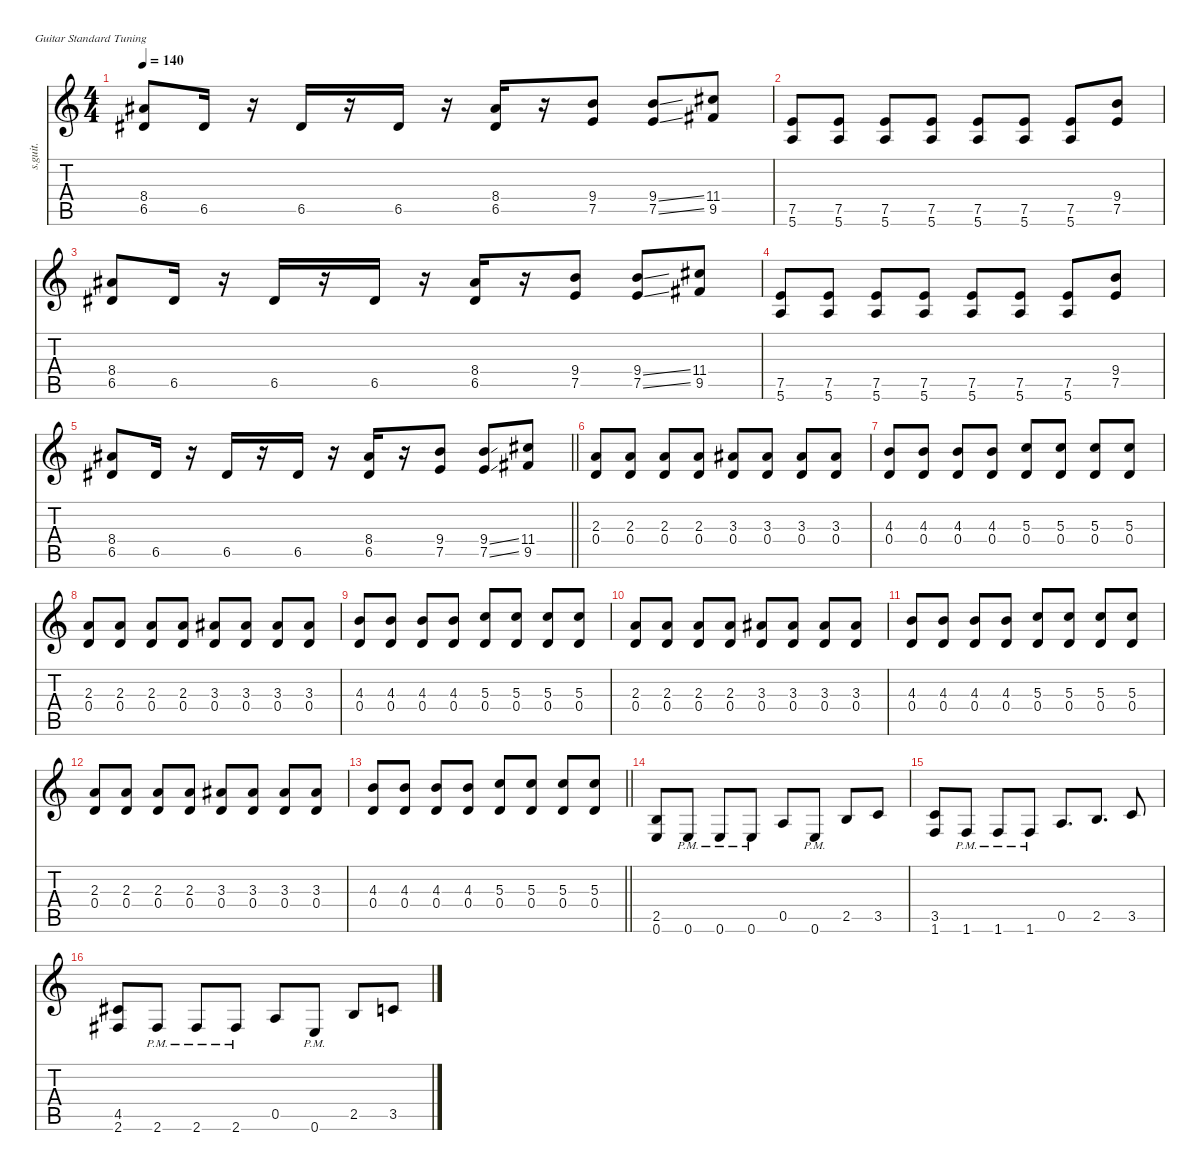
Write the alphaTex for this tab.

\defaultSystemsLayout 4
\hideDynamics
\bracketExtendMode nobrackets
\otherSystemsTrackNameOrientation horizontal
\track ("Gtr. I" "s.guit.") {defaultSystemsLayout 8 instrument acousticguitarsteel}
\staff {score tabs}
\tuning (E4 B3 G3 D3 A2 E2)
\ts (4 4)
\tempo 140
\clef g2
\ks c
(8.4{acc #} 6.5{acc #}).8{dy f beam Up} 6.5{acc #}.16{beam Up} r.16{beam Up} 6.5{acc #}.16{beam Up} r.16{beam Up} 6.5{acc #}.16{beam Up} r.16{beam Up} (8.4{acc #} 6.5{acc #}).16{beam Up} r.16{beam Up} (9.4 7.5).8{beam Up} (9.4{ss} 7.5{ss}).8{beam Up} (11.4{acc #} 9.5{acc #}).8{beam Up} |
(7.5 5.6).8{beam Up} (7.5 5.6).8{beam Up} (7.5 5.6).8{beam Up} (7.5 5.6).8{beam Up} (7.5 5.6).8{beam Up} (7.5 5.6).8{beam Up} (7.5 5.6).8{beam Up} (9.4 7.5).8{beam Up} |
(8.4{acc #} 6.5{acc #}).8{beam Up} 6.5{acc #}.16{beam Up} r.16{beam Up} 6.5{acc #}.16{beam Up} r.16{beam Up} 6.5{acc #}.16{beam Up} r.16{beam Up} (8.4{acc #} 6.5{acc #}).16{beam Up} r.16{beam Up} (9.4 7.5).8{beam Up} (9.4{ss} 7.5{ss}).8{beam Up} (11.4{acc #} 9.5{acc #}).8{beam Up} |
(7.5 5.6).8{beam Up} (7.5 5.6).8{beam Up} (7.5 5.6).8{beam Up} (7.5 5.6).8{beam Up} (7.5 5.6).8{beam Up} (7.5 5.6).8{beam Up} (7.5 5.6).8{beam Up} (9.4 7.5).8{beam Up} |
\barLineRight lightlight
(8.4{acc #} 6.5{acc #}).8{beam Up} 6.5{acc #}.16{beam Up} r.16{beam Up} 6.5{acc #}.16{beam Up} r.16{beam Up} 6.5{acc #}.16{beam Up} r.16{beam Up} (8.4{acc #} 6.5{acc #}).16{beam Up} r.16{beam Up} (9.4 7.5).8{beam Up} (9.4{ss} 7.5{ss}).8{beam Up} (11.4{acc #} 9.5{acc #}).8{beam Up} |
(2.3 0.4).8{beam Up} (2.3 0.4).8{beam Up} (2.3 0.4).8{beam Up} (2.3 0.4).8{beam Up} (3.3{acc #} 0.4).8{beam Up} (3.3{acc #} 0.4).8{beam Up} (3.3{acc #} 0.4).8{beam Up} (3.3{acc #} 0.4).8{beam Up} |
(4.3 0.4).8{beam Up} (4.3 0.4).8{beam Up} (4.3 0.4).8{beam Up} (4.3 0.4).8{beam Up} (5.3 0.4).8{beam Up} (5.3 0.4).8{beam Up} (5.3 0.4).8{beam Up} (5.3 0.4).8{beam Up} |
(2.3 0.4).8{beam Up} (2.3 0.4).8{beam Up} (2.3 0.4).8{beam Up} (2.3 0.4).8{beam Up} (3.3{acc #} 0.4).8{beam Up} (3.3{acc #} 0.4).8{beam Up} (3.3{acc #} 0.4).8{beam Up} (3.3{acc #} 0.4).8{beam Up} |
(4.3 0.4).8{beam Up} (4.3 0.4).8{beam Up} (4.3 0.4).8{beam Up} (4.3 0.4).8{beam Up} (5.3 0.4).8{beam Up} (5.3 0.4).8{beam Up} (5.3 0.4).8{beam Up} (5.3 0.4).8{beam Up} |
(2.3 0.4).8{beam Up} (2.3 0.4).8{beam Up} (2.3 0.4).8{beam Up} (2.3 0.4).8{beam Up} (3.3{acc #} 0.4).8{beam Up} (3.3{acc #} 0.4).8{beam Up} (3.3{acc #} 0.4).8{beam Up} (3.3{acc #} 0.4).8{beam Up} |
(4.3 0.4).8{beam Up} (4.3 0.4).8{beam Up} (4.3 0.4).8{beam Up} (4.3 0.4).8{beam Up} (5.3 0.4).8{beam Up} (5.3 0.4).8{beam Up} (5.3 0.4).8{beam Up} (5.3 0.4).8{beam Up} |
(2.3 0.4).8{beam Up} (2.3 0.4).8{beam Up} (2.3 0.4).8{beam Up} (2.3 0.4).8{beam Up} (3.3{acc #} 0.4).8{beam Up} (3.3{acc #} 0.4).8{beam Up} (3.3{acc #} 0.4).8{beam Up} (3.3{acc #} 0.4).8{beam Up} |
\barLineRight lightlight
(4.3 0.4).8{beam Up} (4.3 0.4).8{beam Up} (4.3 0.4).8{beam Up} (4.3 0.4).8{beam Up} (5.3 0.4).8{beam Up} (5.3 0.4).8{beam Up} (5.3 0.4).8{beam Up} (5.3 0.4).8{beam Up} |
(2.5 0.6).8{beam Up} 0.6{pm}.8{beam Up} 0.6{pm}.8{beam Up} 0.6{pm}.8{beam Up} 0.5.8{beam Up} 0.6{pm}.8{beam Up} 2.5.8{beam Up} 3.5.8{beam Up} |
(3.5 1.6).8{beam Up} 1.6{pm}.8{beam Up} 1.6{pm}.8{beam Up} 1.6{pm}.8{beam Up} 0.5.8{d beam Up} 2.5.8{d beam Up} 3.5.8{beam Up} |
(4.5{acc #} 2.6{acc #}).8{beam Up} 2.6{pm acc #}.8{beam Up} 2.6{pm acc #}.8{beam Up} 2.6{pm acc #}.8{beam Up} 0.5.8{beam Up} 0.6{pm}.8{beam Up} 2.5.8{beam Up} 3.5.8{beam Up}
